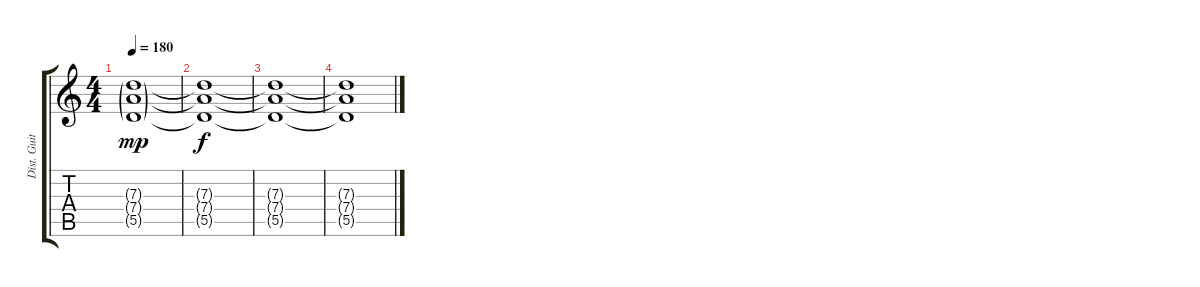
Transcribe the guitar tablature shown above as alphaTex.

\track ("Dist. Guitar1" "Dist. Guit") {instrument distortionguitar}
\staff {score tabs}
\tuning (E4 B3 G3 D3 A2 E2) {hide}
\ts (4 4)
\tempo 180
\clef g2
\ks c
(7.3{g} 7.4{g} 5.5{g}).1{dy mp volume 0} |
(7.3{t} 7.4{t} 5.5{t}).1{dy f} |
(7.3{t} 7.4{t} 5.5{t}).1 |
(7.3{t} 7.4{t} 5.5{t}).1
